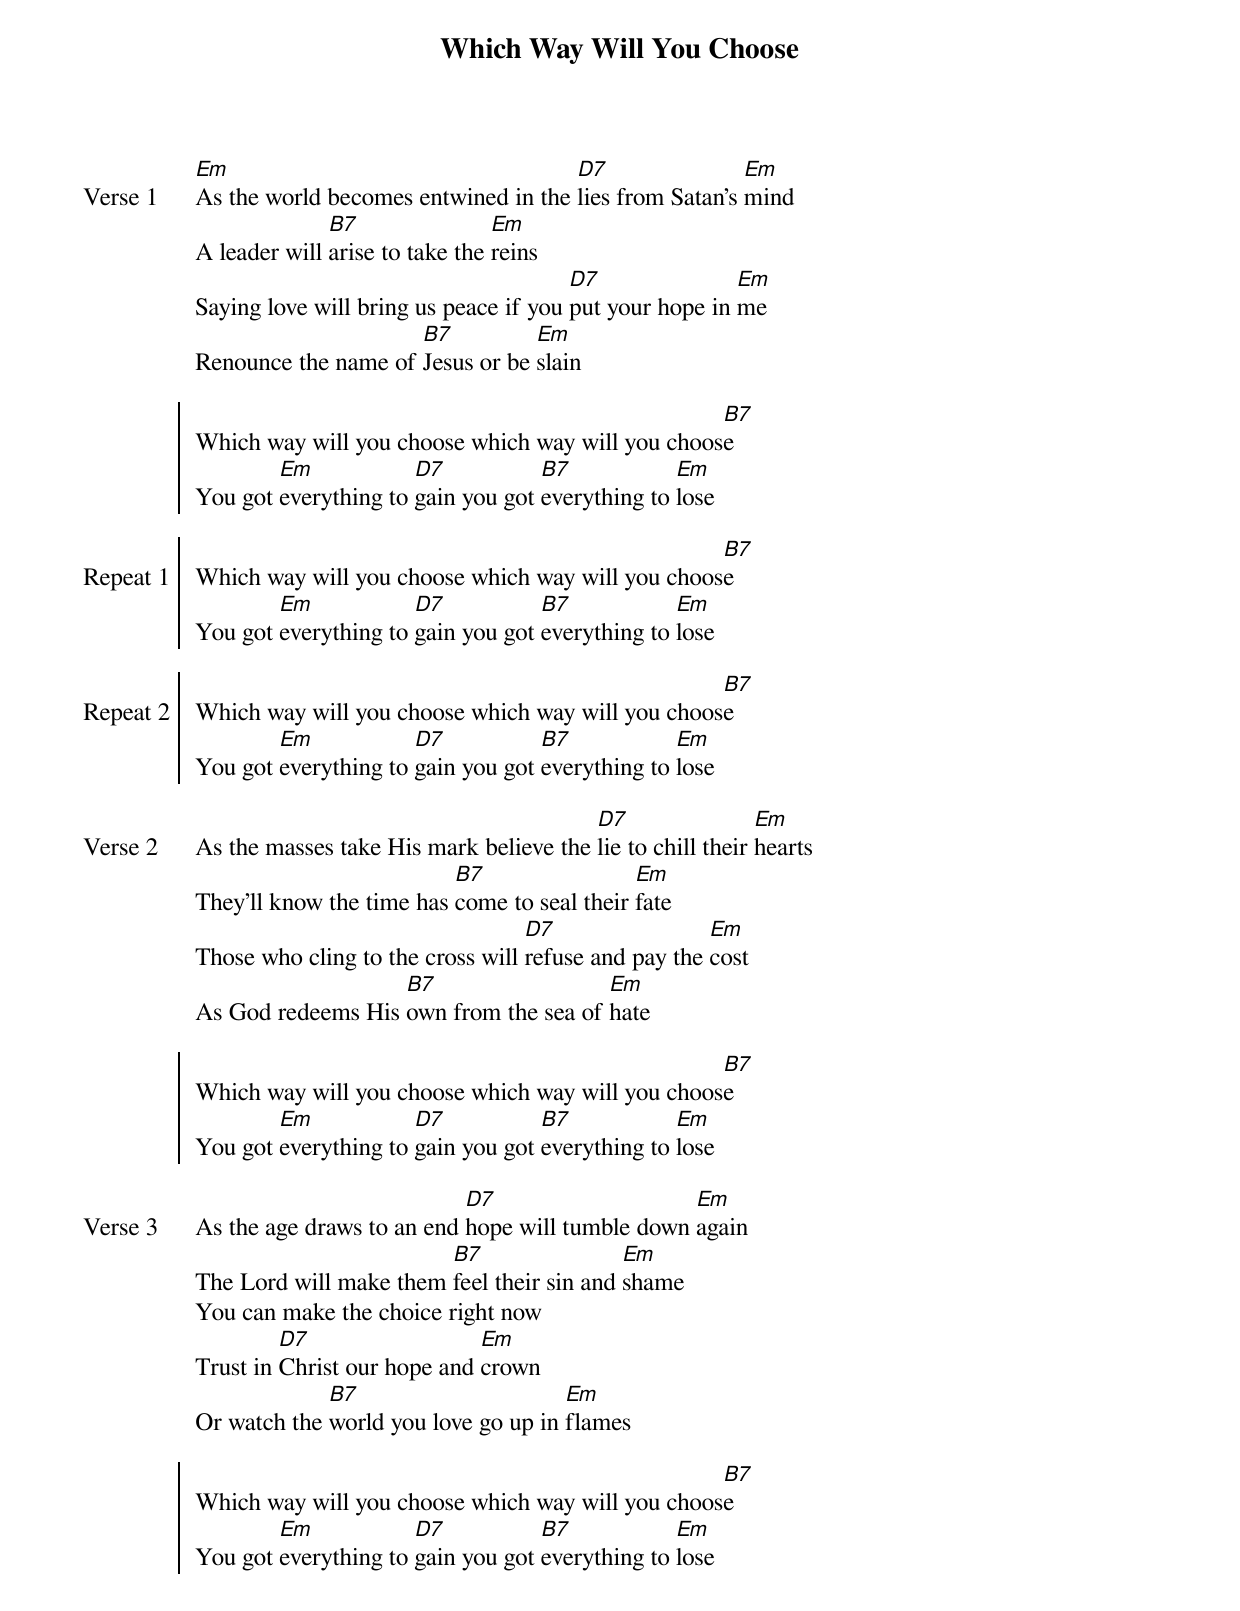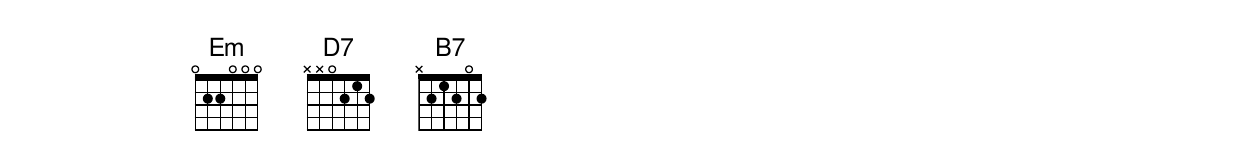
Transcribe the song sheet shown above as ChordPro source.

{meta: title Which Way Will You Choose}
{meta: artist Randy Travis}
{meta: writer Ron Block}

{start_of_verse: Verse 1}
[Em]As the world becomes entwined in the [D7]lies from Satan's [Em]mind
A leader will [B7]arise to take the [Em]reins
Saying love will bring us peace if you [D7]put your hope in [Em]me
Renounce the name of [B7]Jesus or be [Em]slain
{end_of_verse}

{start_of_chorus}
Which way will you choose which way will you choos[B7]e
You got [Em]everything to [D7]gain you got [B7]everything to [Em]lose
{end_of_chorus}

{start_of_chorus: Repeat 1}
Which way will you choose which way will you choos[B7]e
You got [Em]everything to [D7]gain you got [B7]everything to [Em]lose
{end_of_chorus}

{start_of_chorus: Repeat 2}
Which way will you choose which way will you choos[B7]e
You got [Em]everything to [D7]gain you got [B7]everything to [Em]lose
{end_of_chorus}

{start_of_verse: Verse 2}
As the masses take His mark believe the [D7]lie to chill their [Em]hearts
They'll know the time has [B7]come to seal their [Em]fate
Those who cling to the cross will [D7]refuse and pay the [Em]cost
As God redeems His [B7]own from the sea of [Em]hate
{end_of_verse}

{start_of_chorus}
Which way will you choose which way will you choos[B7]e
You got [Em]everything to [D7]gain you got [B7]everything to [Em]lose
{end_of_chorus}

{start_of_verse: Verse 3}
As the age draws to an end [D7]hope will tumble down [Em]again
The Lord will make them [B7]feel their sin and [Em]shame
You can make the choice right now
Trust in [D7]Christ our hope and [Em]crown
Or watch the [B7]world you love go up in [Em]flames
{end_of_verse}

{start_of_chorus}
Which way will you choose which way will you choos[B7]e
You got [Em]everything to [D7]gain you got [B7]everything to [Em]lose
{end_of_chorus}
